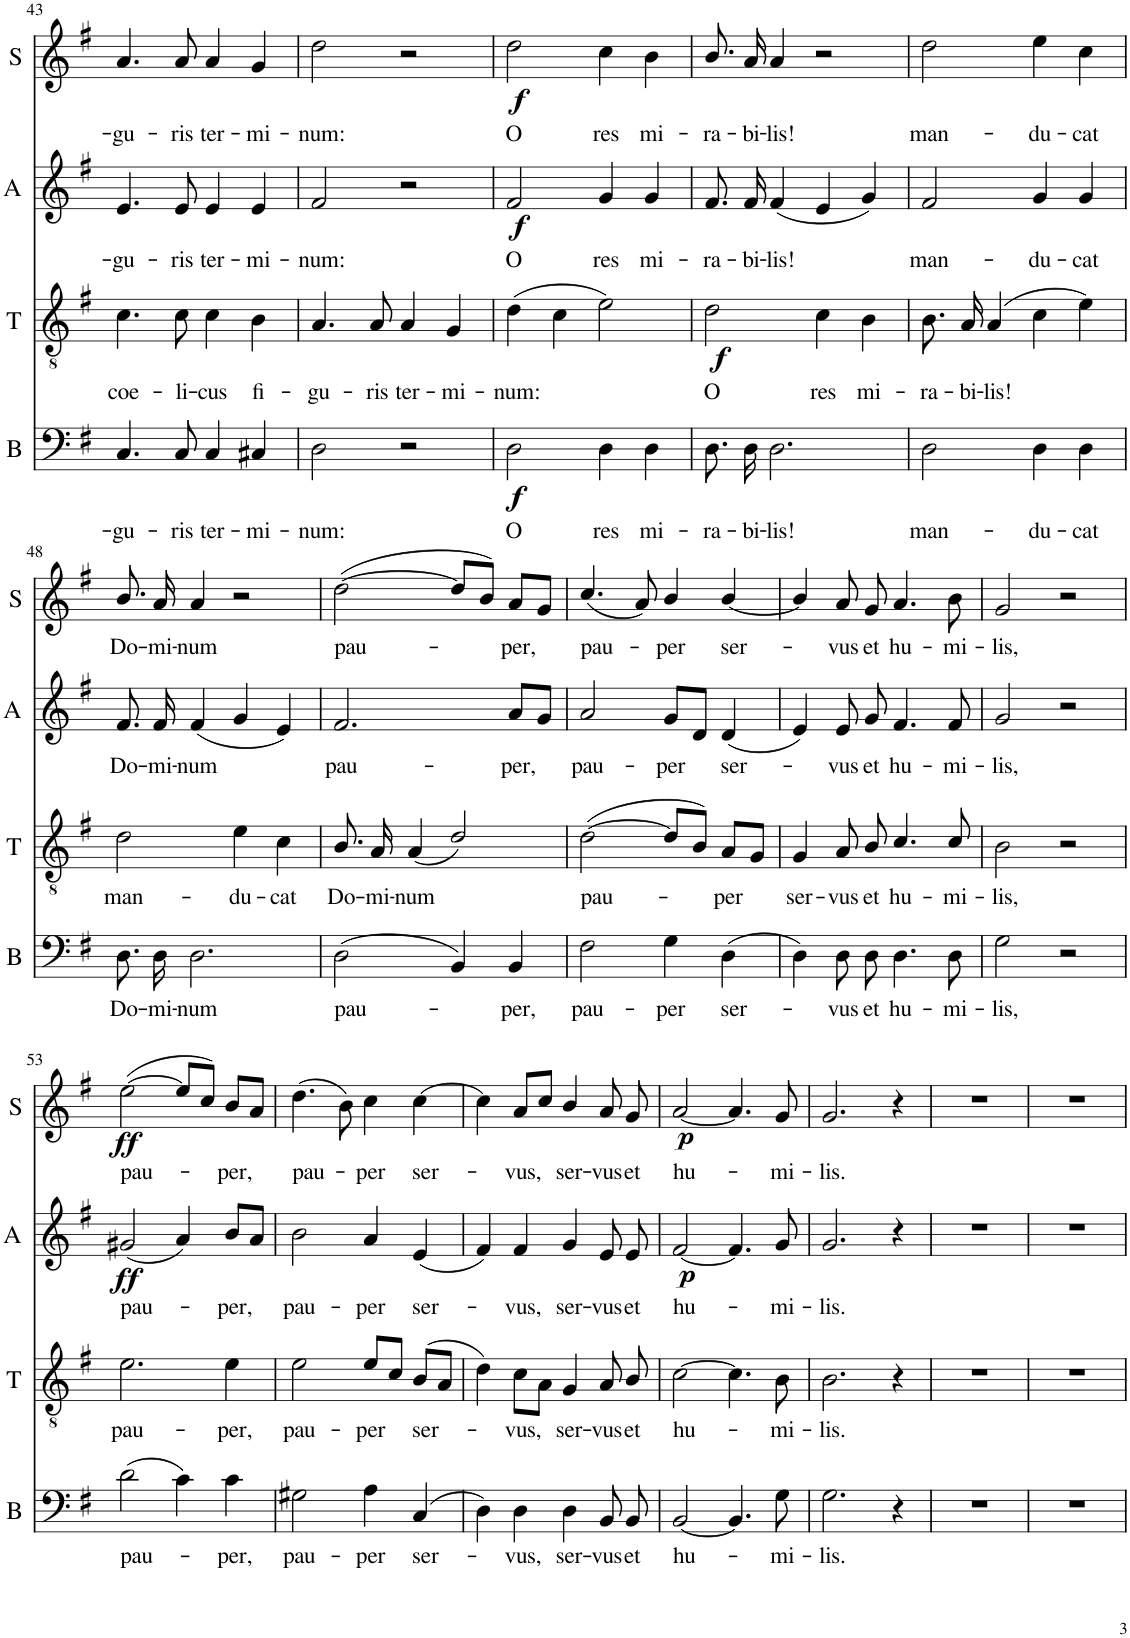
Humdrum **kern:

**kern	**text	**dynam	**kern	**text	**dynam	**kern	**text	**dynam	**kern	**text	**dynam
*part4	*part4	*part4	*part3	*part3	*part3	*part2	*part2	*part2	*part1	*part1	*part1
*staff4	*staff4	*staff4	*staff3	*staff3	*staff3	*staff2	*staff2	*staff2	*staff1	*staff1	*staff1
*I"B	*	*	*I"T	*	*	*I"A	*	*	*I"S	*	*
*I'B	*	*	*I'T	*	*	*I'A	*	*	*I'S	*	*
!!LO:PB:g=z
*clefF4	*	*	*clefGv2	*	*	*clefG2	*	*	*clefG2	*	*
*k[f#]	*	*	*k[f#]	*	*	*k[f#]	*	*	*k[f#]	*	*
*M4/4	*	*	*M4/4	*	*	*M4/4	*	*	*M4/4	*	*
=43	=43	=43	=43	=43	=43	=43	=43	=43	=43	=43	=43
!	!LO:LY:b	!	!	!LO:LY:b	!	!	!LO:LY:b	!	!	!LO:LY:b	!
4.C/	-gu-	.	4.c\	coe-	.	4.e/	-gu-	.	4.a/	-gu-	.
!	!LO:LY:b	!	!	!LO:LY:b	!	!	!LO:LY:b	!	!	!LO:LY:b	!
8C/	-ris	.	8c\	-li-	.	8e/	-ris	.	8a/	-ris	.
!	!LO:LY:b	!	!	!LO:LY:b	!	!	!LO:LY:b	!	!	!LO:LY:b	!
4C/	ter-	.	4c\	-cus	.	4e/	ter-	.	4a/	ter-	.
!	!LO:LY:b	!	!	!LO:LY:b	!	!	!LO:LY:b	!	!	!LO:LY:b	!
4C#X/	-mi-	.	4B\	fi-	.	4e/	-mi-	.	4g/	-mi-	.
=44	=44	=44	=44	=44	=44	=44	=44	=44	=44	=44	=44
!	!LO:LY:b	!	!	!LO:LY:b	!	!	!LO:LY:b	!	!	!LO:LY:b	!
2D\	-num:	.	4.A/	-gu-	.	2f#/	-num:	.	2dd\	-num:	.
!	!	!	!	!LO:LY:b	!	!	!	!	!	!	!
.	.	.	8A/	-ris	.	.	.	.	.	.	.
!	!	!	!	!LO:LY:b	!	!	!	!	!	!	!
2r	.	.	4A/	ter-	.	2r	.	.	2r	.	.
!	!	!	!	!LO:LY:b	!	!	!	!	!	!	!
.	.	.	4G/	-mi-	.	.	.	.	.	.	.
=45	=45	=45	=45	=45	=45	=45	=45	=45	=45	=45	=45
!	!LO:LY:b	!LO:DY:b	!	!LO:LY:b	!	!	!LO:LY:b	!LO:DY:b	!	!LO:LY:b	!LO:DY:b
2D\	O	f	(4d\	-num:	.	2f#/	O	f	2dd\	O	f
.	.	.	4c\	.	.	.	.	.	.	.	.
!	!LO:LY:b	!	!	!	!	!	!LO:LY:b	!	!	!LO:LY:b	!
4D\	res	.	2e\)	.	.	4g/	res	.	4cc\	res	.
!	!LO:LY:b	!	!	!	!	!	!LO:LY:b	!	!	!LO:LY:b	!
4D\	mi-	.	.	.	.	4g/	mi-	.	4b\	mi-	.
=46	=46	=46	=46	=46	=46	=46	=46	=46	=46	=46	=46
!	!LO:LY:b	!	!	!LO:LY:b	!LO:DY:b	!	!LO:LY:b	!	!	!LO:LY:b	!
8.D\L	-ra-	.	2d\	O	f	8.f#/	-ra-	.	8.b/	-ra-	.
!	!LO:LY:b	!	!	!	!	!	!LO:LY:b	!	!	!LO:LY:b	!
16D\Jk	-bi-	.	.	.	.	16f#/	-bi-	.	16a/	-bi-	.
!	!LO:LY:b	!	!	!	!	!	!LO:LY:b	!	!	!LO:LY:b	!
2.D\	-lis!	.	.	.	.	(4f#/	-lis!	.	4a/	-lis!	.
!	!	!	!	!LO:LY:b	!	!	!	!	!	!	!
.	.	.	4c\	res	.	4e/	.	.	2r	.	.
!	!	!	!	!LO:LY:b	!	!	!	!	!	!	!
.	.	.	4B\	mi-	.	4g/)	.	.	.	.	.
=47	=47	=47	=47	=47	=47	=47	=47	=47	=47	=47	=47
!	!LO:LY:b	!	!	!LO:LY:b	!	!	!LO:LY:b	!	!	!LO:LY:b	!
2D\	man-	.	8.B\	-ra-	.	2f#/	man-	.	2dd\	man-	.
!	!	!	!	!LO:LY:b	!	!	!	!	!	!	!
.	.	.	16A/	-bi-	.	.	.	.	.	.	.
!	!	!	!	!LO:LY:b	!	!	!	!	!	!	!
.	.	.	(4A/	-lis!	.	.	.	.	.	.	.
!	!LO:LY:b	!	!	!	!	!	!LO:LY:b	!	!	!LO:LY:b	!
4D\	-du-	.	4c\	.	.	4g/	-du-	.	4ee\	-du-	.
!	!LO:LY:b	!	!	!	!	!	!LO:LY:b	!	!	!LO:LY:b	!
4D\	-cat	.	4e\)	.	.	4g/	-cat	.	4cc\	-cat	.
!!LO:LB:g=z
=48	=48	=48	=48	=48	=48	=48	=48	=48	=48	=48	=48
!	!LO:LY:b	!	!	!LO:LY:b	!	!	!LO:LY:b	!	!	!LO:LY:b	!
8.D\L	Do-	.	2d\	man-	.	8.f#/	Do-	.	8.b/	Do-	.
!	!LO:LY:b	!	!	!	!	!	!LO:LY:b	!	!	!LO:LY:b	!
16D\Jk	-mi-	.	.	.	.	16f#/	-mi-	.	16a/	-mi-	.
!	!LO:LY:b	!	!	!	!	!	!LO:LY:b	!	!	!LO:LY:b	!
2.D\	-num	.	.	.	.	(4f#/	-num	.	4a/	-num	.
!	!	!	!	!LO:LY:b	!	!	!	!	!	!	!
.	.	.	4e\	-du-	.	4g/	.	.	2r	.	.
!	!	!	!	!LO:LY:b	!	!	!	!	!	!	!
.	.	.	4c\	-cat	.	4e/)	.	.	.	.	.
=49	=49	=49	=49	=49	=49	=49	=49	=49	=49	=49	=49
!	!LO:LY:b	!	!	!LO:LY:b	!	!	!LO:LY:b	!	!	!LO:LY:b	!
(2D\	pau-	.	8.B/	Do-	.	2.f#/	pau-	.	([2dd\	pau-	.
!	!	!	!	!LO:LY:b	!	!	!	!	!	!	!
.	.	.	16A/	-mi-	.	.	.	.	.	.	.
!	!	!	!	!LO:LY:b	!	!	!	!	!	!	!
.	.	.	(4A/	-num	.	.	.	.	.	.	.
4BB/)	.	.	2d/)	.	.	.	.	.	8dd/L]	.	.
.	.	.	.	.	.	.	.	.	8b/J)	.	.
!	!LO:LY:b	!	!	!	!	!	!LO:LY:b	!	!	!LO:LY:b	!
4BB/	-per,	.	.	.	.	8a/L	-per,	.	8a/L	-per,	.
.	.	.	.	.	.	8g/J	.	.	8g/J	.	.
=50	=50	=50	=50	=50	=50	=50	=50	=50	=50	=50	=50
!	!LO:LY:b	!	!	!LO:LY:b	!	!	!LO:LY:b	!	!	!LO:LY:b	!
2F#\	pau-	.	([2d\	pau-	.	2a/	pau-	.	(4.cc/	pau-	.
.	.	.	.	.	.	.	.	.	8a/)	.	.
!	!LO:LY:b	!	!	!	!	!	!LO:LY:b	!	!	!LO:LY:b	!
4G\	-per	.	8d/L]	.	.	8g/L	-per	.	4b/	-per	.
.	.	.	8B/J)	.	.	8d/J	.	.	.	.	.
!	!LO:LY:b	!	!	!LO:LY:b	!	!	!LO:LY:b	!	!	!LO:LY:b	!
(4D\	ser-	.	8A/L	-per	.	(4d/	ser-	.	[4b/	ser-	.
.	.	.	8G/J	.	.	.	.	.	.	.	.
=51	=51	=51	=51	=51	=51	=51	=51	=51	=51	=51	=51
!	!	!	!	!LO:LY:b	!	!	!	!	!	!	!
4D\)	.	.	4G/	ser-	.	4e/)	.	.	4b/]	.	.
!	!LO:LY:b	!	!	!LO:LY:b	!	!	!LO:LY:b	!	!	!LO:LY:b	!
8D\L	-vus	.	8A/	-vus	.	8e/	-vus	.	8a/	-vus	.
!	!LO:LY:b	!	!	!LO:LY:b	!	!	!LO:LY:b	!	!	!LO:LY:b	!
8D\J	et	.	8B/	et	.	8g/	et	.	8g/	et	.
!	!LO:LY:b	!	!	!LO:LY:b	!	!	!LO:LY:b	!	!	!LO:LY:b	!
4.D\	hu-	.	4.c/	hu-	.	4.f#/	hu-	.	4.a/	hu-	.
!	!LO:LY:b	!	!	!LO:LY:b	!	!	!LO:LY:b	!	!	!LO:LY:b	!
8D\	-mi-	.	8c/	-mi-	.	8f#/	-mi-	.	8b\	-mi-	.
=52	=52	=52	=52	=52	=52	=52	=52	=52	=52	=52	=52
!	!LO:LY:b	!	!	!LO:LY:b	!	!	!LO:LY:b	!	!	!LO:LY:b	!
2G\	-lis,	.	2B\	-lis,	.	2g/	-lis,	.	2g/	-lis,	.
2r	.	.	2r	.	.	2r	.	.	2r	.	.
!!LO:LB:g=z
=53	=53	=53	=53	=53	=53	=53	=53	=53	=53	=53	=53
!	!LO:LY:b	!	!	!LO:LY:b	!	!	!LO:LY:b	!LO:DY:b	!	!LO:LY:b	!LO:DY:b
(2d\	pau-	.	2.e\	pau-	.	(2g#X/	pau-	ff	([2ee\	pau-	ff
4c\)	.	.	.	.	.	4a/)	.	.	8ee/L]	.	.
.	.	.	.	.	.	.	.	.	8cc/J)	.	.
!	!LO:LY:b	!	!	!LO:LY:b	!	!	!LO:LY:b	!	!	!LO:LY:b	!
4c\	-per,	.	4e\	-per,	.	8b/L	-per,	.	8b/L	-per,	.
.	.	.	.	.	.	8a/J	.	.	8a/J	.	.
=54	=54	=54	=54	=54	=54	=54	=54	=54	=54	=54	=54
!	!LO:LY:b	!	!	!LO:LY:b	!	!	!LO:LY:b	!	!	!LO:LY:b	!
2G#X\	pau-	.	2e\	pau-	.	2b\	pau-	.	(4.dd\	pau-	.
.	.	.	.	.	.	.	.	.	8b\)	.	.
!	!LO:LY:b	!	!	!LO:LY:b	!	!	!LO:LY:b	!	!	!LO:LY:b	!
4A\	-per	.	8e/L	-per	.	4a/	-per	.	4cc\	-per	.
.	.	.	8c/J	.	.	.	.	.	.	.	.
!	!LO:LY:b	!	!	!LO:LY:b	!	!	!LO:LY:b	!	!	!LO:LY:b	!
(4C/	ser-	.	(8B/L	ser-	.	(4e/	ser-	.	[4cc\	ser-	.
.	.	.	8A/J	.	.	.	.	.	.	.	.
=55	=55	=55	=55	=55	=55	=55	=55	=55	=55	=55	=55
4D\)	.	.	4d\)	.	.	4f#/)	.	.	4cc\]	.	.
!	!LO:LY:b	!	!	!LO:LY:b	!	!	!LO:LY:b	!	!	!LO:LY:b	!
4D\	-vus,	.	8c\L	-vus,	.	4f#/	-vus,	.	8a/L	-vus,	.
.	.	.	8A\J	.	.	.	.	.	8cc/J	.	.
!	!LO:LY:b	!	!	!LO:LY:b	!	!	!LO:LY:b	!	!	!LO:LY:b	!
4D\	ser-	.	4G/	ser-	.	4g/	ser-	.	4b/	ser-	.
!	!LO:LY:b	!	!	!LO:LY:b	!	!	!LO:LY:b	!	!	!LO:LY:b	!
8BB/L	-vus	.	8A/	-vus	.	8e/	-vus	.	8a/	-vus	.
!	!LO:LY:b	!	!	!LO:LY:b	!	!	!LO:LY:b	!	!	!LO:LY:b	!
8BB/J	et	.	8B/	et	.	8e/	et	.	8g/	et	.
=56	=56	=56	=56	=56	=56	=56	=56	=56	=56	=56	=56
!	!LO:LY:b	!	!	!LO:LY:b	!	!	!LO:LY:b	!LO:DY:b	!	!LO:LY:b	!LO:DY:b
[2BB/	hu-	.	[2c\	hu-	.	[2f#/	hu-	p	[2a/	hu-	p
4.BB/]	.	.	4.c\]	.	.	4.f#/]	.	.	4.a/]	.	.
!	!LO:LY:b	!	!	!LO:LY:b	!	!	!LO:LY:b	!	!	!LO:LY:b	!
8G\	-mi-	.	8B\	-mi-	.	8g/	-mi-	.	8g/	-mi-	.
=57	=57	=57	=57	=57	=57	=57	=57	=57	=57	=57	=57
!	!LO:LY:b	!	!	!LO:LY:b	!	!	!LO:LY:b	!	!	!LO:LY:b	!
2.G\	-lis.	.	2.B\	-lis.	.	2.g/	-lis.	.	2.g/	-lis.	.
4r	.	.	4r	.	.	4r	.	.	4r	.	.
=58	=58	=58	=58	=58	=58	=58	=58	=58	=58	=58	=58
1r	.	.	1r	.	.	1r	.	.	1r	.	.
=59	=59	=59	=59	=59	=59	=59	=59	=59	=59	=59	=59
1r	.	.	1r	.	.	1r	.	.	1r	.	.
=	=	=	=	=	=	=	=	=	=	=	=
*-	*-	*-	*-	*-	*-	*-	*-	*-	*-	*-	*-
